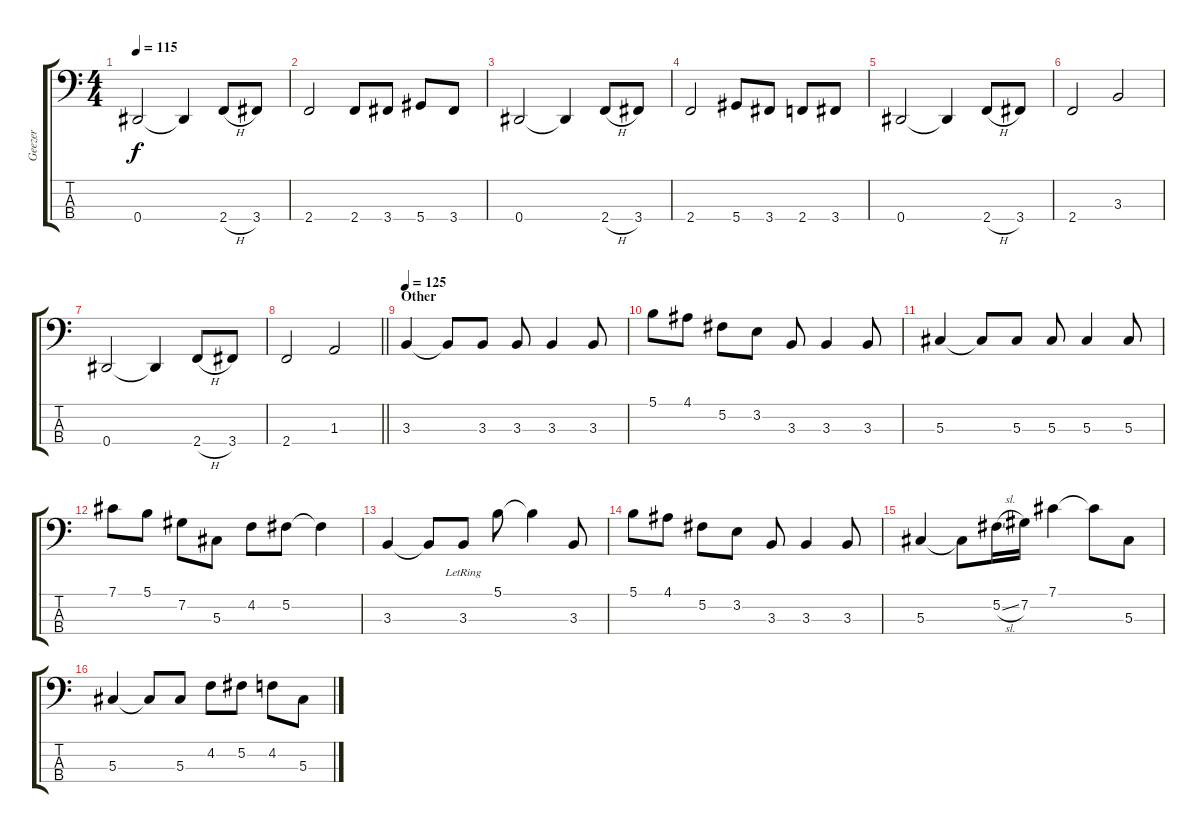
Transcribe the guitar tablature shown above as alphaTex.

\track ("Geezer" "Geezer") {instrument electricbassfinger}
\staff {score tabs}
\tuning (Gb2 Db2 Ab1 Eb1) {hide}
\ts (4 4)
\tempo 115
\clef f4
\ks c
0.4.2{dy f} 0.4{t}.4 2.4{h}.8 3.4.8 |
2.4.2 2.4.8 3.4.8 5.4.8 3.4.8 |
0.4.2 0.4{t}.4 2.4{h}.8 3.4.8 |
2.4.2 5.4.8 3.4.8 2.4.8 3.4.8 |
0.4.2 0.4{t}.4 2.4{h}.8 3.4.8 |
2.4.2 3.3.2 |
0.4.2 0.4{t}.4 2.4{h}.8 3.4.8 |
\barLineRight lightlight
2.4.2 1.3.2 |
\section ("" "Other")
\tempo 125
3.3.4 3.3{t}.8 3.3.8 3.3.8 3.3.4 3.3.8 |
5.1.8 4.1.8 5.2.8 3.2.8 3.3.8 3.3.4 3.3.8 |
5.3.4 5.3{t}.8 5.3.8 5.3.8 5.3.4 5.3.8 |
7.1.8 5.1.8 7.2.8 5.3.8 4.2.8 5.2.8 5.2{t}.4 |
3.3.4 3.3{t}.8 3.3{lr}.8 5.1.8 5.1{t}.4 3.3.8 |
5.1.8 4.1.8 5.2.8 3.2.8 3.3.8 3.3.4 3.3.8 |
5.3.4 5.3{t}.8 5.2{sl}.16 7.2.16 7.1.4 7.1{t}.8 5.3.8 |
5.3.4 5.3{t}.8 5.3.8 4.2.8 5.2.8 4.2.8 5.3.8
